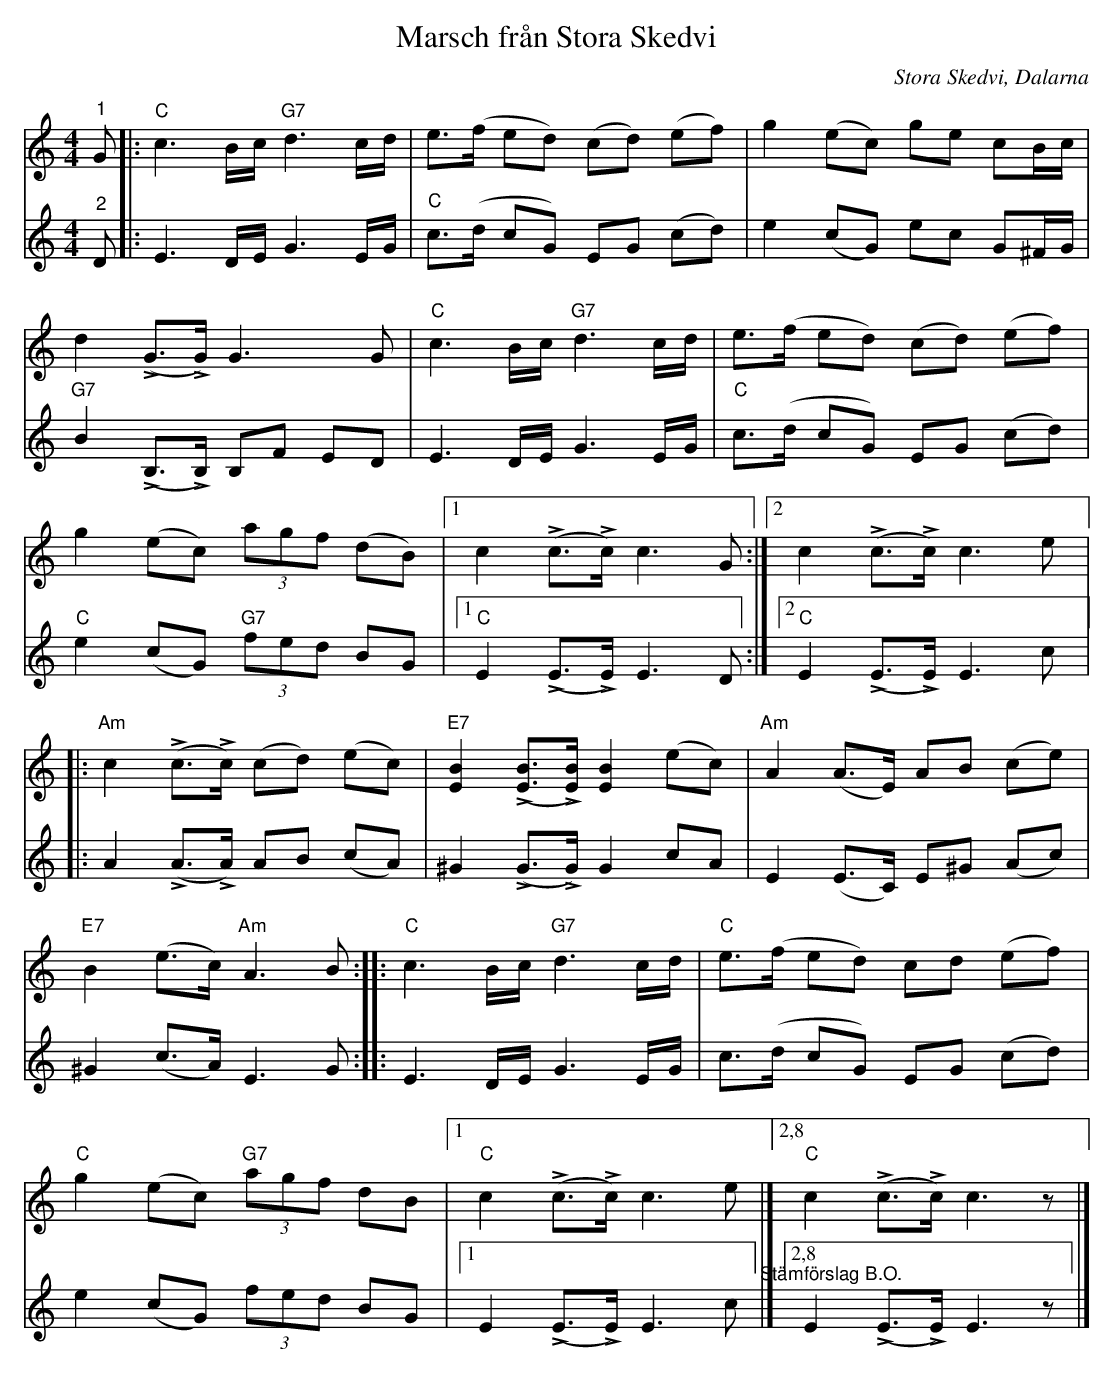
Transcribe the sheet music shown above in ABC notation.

X:1
T:Marsch från Stora Skedvi
O:Stora Skedvi, Dalarna
L:1/8
M:4/4
K:C
V:1
"^1" G |:"C" c3 B/c/"G7" d3 c/d/ | e>(f ed) (cd) (ef) | g2 (ec) ge cB/c/ |
d2 (!>!G>!>!G) G3 G | "C" c3 B/c/"G7" d3 c/d/ | e>(f ed) (cd) (ef) |
g2 (ec) (3agf (dB) |1 c2 (!>!c>!>!c) c3 G :|2 c2 (!>!c>!>!c) c3 e |:
"Am" c2 (!>!c>!>!c) (cd) (ec) |"E7" [EB]2 (!>![EB]>!>![EB]) [EB]2 (ec) | "Am" A2 (A>E) AB (ce) |
"E7" B2 (e>c)"Am" A3 B :: "C" c3 B/c/"G7" d3 c/d/ | "C" e>(f ed) cd (ef) |
"C" g2 (ec)"G7" (3agf dB |1"C" c2 (!>!c>!>!c) c3 e |]2,8 "C" c2 (!>!c>!>!c) c3 z |]
V:2
"^2" D |: E3 D/E/ G3 E/G/ |"C" c>(d cG) EG (cd) | e2 (cG) ec G^F/G/ | "G7" B2 (!>!B,>!>!B,) B,F ED |
E3 D/E/ G3 E/G/ |"C" c>(d cG) EG (cd) | "C" e2 (cG)"G7" (3fed BG |1"C" E2 (!>!E>!>!E) E3 D :|2"C" E2 (!>!E>!>!E) E3 c |:
A2 (!>!A>!>!A) AB (cA) | ^G2 (!>!G>!>!G) G2 cA | E2 (E>C) E^G (Ac) |
^G2 (c>A) E3 G :: E3 D/E/ G3 E/G/ | c>(d cG) EG (cd) |
e2 (cG) (3fed BG |1 E2 (!>!E>!>!E) E3 c"^Stämförslag B.O." |]2,8 E2 (!>!E>!>!E) E3 z |]
